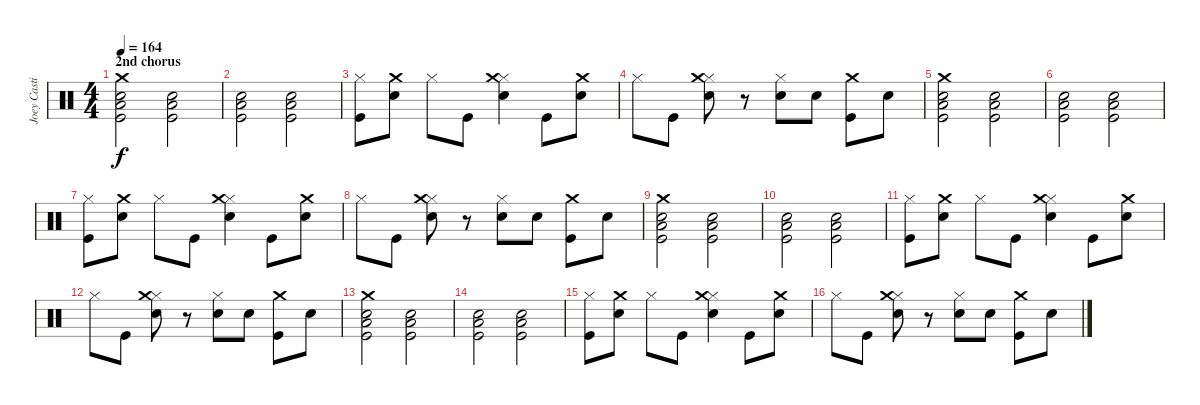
\track ("Joey Castillo - drums" "Joey Casti") {instrument percussion}
\staff {score}
\articulation defaults
\ts (4 4)
\section ("" "2nd chorus")
\tempo 164
\clef neutral
\ks c
("Low Floor Tom (hit)" "Kick (hit)" "Electric Snare (hit)" "Crash medium (hit)").2{dy f} ("Low Floor Tom (hit)" "Kick (hit)" "Electric Snare (hit)").2 |
("Low Floor Tom (hit)" "Kick (hit)" "Electric Snare (hit)").2 ("Low Floor Tom (hit)" "Kick (hit)" "Electric Snare (hit)").2 |
("Kick (hit)" "Hi-Hat (closed)").8 ("Electric Snare (hit)" "Crash medium (hit)").8 "Hi-Hat (closed)".8 "Kick (hit)".8 ("Electric Snare (hit)" "Hi-Hat (closed)" "Crash medium (hit)").4 "Kick (hit)".8 ("Electric Snare (hit)" "Crash medium (hit)").8 |
"Hi-Hat (closed)".8 "Kick (hit)".8 ("Electric Snare (hit)" "Hi-Hat (closed)" "Crash medium (hit)").8 r.8 ("Electric Snare (hit)" "Hi-Hat (closed)").8 "Electric Snare (hit)".8 ("Kick (hit)" "Crash medium (hit)").8 "Electric Snare (hit)".8 |
("Low Floor Tom (hit)" "Kick (hit)" "Electric Snare (hit)" "Crash medium (hit)").2 ("Low Floor Tom (hit)" "Kick (hit)" "Electric Snare (hit)").2 |
("Low Floor Tom (hit)" "Kick (hit)" "Electric Snare (hit)").2 ("Low Floor Tom (hit)" "Kick (hit)" "Electric Snare (hit)").2 |
("Kick (hit)" "Hi-Hat (closed)").8 ("Electric Snare (hit)" "Crash medium (hit)").8 "Hi-Hat (closed)".8 "Kick (hit)".8 ("Electric Snare (hit)" "Hi-Hat (closed)" "Crash medium (hit)").4 "Kick (hit)".8 ("Electric Snare (hit)" "Crash medium (hit)").8 |
"Hi-Hat (closed)".8 "Kick (hit)".8 ("Electric Snare (hit)" "Hi-Hat (closed)" "Crash medium (hit)").8 r.8 ("Electric Snare (hit)" "Hi-Hat (closed)").8 "Electric Snare (hit)".8 ("Kick (hit)" "Crash medium (hit)").8 "Electric Snare (hit)".8 |
("Low Floor Tom (hit)" "Kick (hit)" "Electric Snare (hit)" "Crash medium (hit)").2 ("Low Floor Tom (hit)" "Kick (hit)" "Electric Snare (hit)").2 |
("Low Floor Tom (hit)" "Kick (hit)" "Electric Snare (hit)").2 ("Low Floor Tom (hit)" "Kick (hit)" "Electric Snare (hit)").2 |
("Kick (hit)" "Hi-Hat (closed)").8 ("Electric Snare (hit)" "Crash medium (hit)").8 "Hi-Hat (closed)".8 "Kick (hit)".8 ("Electric Snare (hit)" "Hi-Hat (closed)" "Crash medium (hit)").4 "Kick (hit)".8 ("Electric Snare (hit)" "Crash medium (hit)").8 |
"Hi-Hat (closed)".8 "Kick (hit)".8 ("Electric Snare (hit)" "Hi-Hat (closed)" "Crash medium (hit)").8 r.8 ("Electric Snare (hit)" "Hi-Hat (closed)").8 "Electric Snare (hit)".8 ("Kick (hit)" "Crash medium (hit)").8 "Electric Snare (hit)".8 |
("Low Floor Tom (hit)" "Kick (hit)" "Electric Snare (hit)" "Crash medium (hit)").2 ("Low Floor Tom (hit)" "Kick (hit)" "Electric Snare (hit)").2 |
("Low Floor Tom (hit)" "Kick (hit)" "Electric Snare (hit)").2 ("Low Floor Tom (hit)" "Kick (hit)" "Electric Snare (hit)").2 |
("Kick (hit)" "Hi-Hat (closed)").8 ("Electric Snare (hit)" "Crash medium (hit)").8 "Hi-Hat (closed)".8 "Kick (hit)".8 ("Electric Snare (hit)" "Hi-Hat (closed)" "Crash medium (hit)").4 "Kick (hit)".8 ("Electric Snare (hit)" "Crash medium (hit)").8 |
"Hi-Hat (closed)".8 "Kick (hit)".8 ("Electric Snare (hit)" "Hi-Hat (closed)" "Crash medium (hit)").8 r.8 ("Electric Snare (hit)" "Hi-Hat (closed)").8 "Electric Snare (hit)".8 ("Kick (hit)" "Crash medium (hit)").8 "Electric Snare (hit)".8
